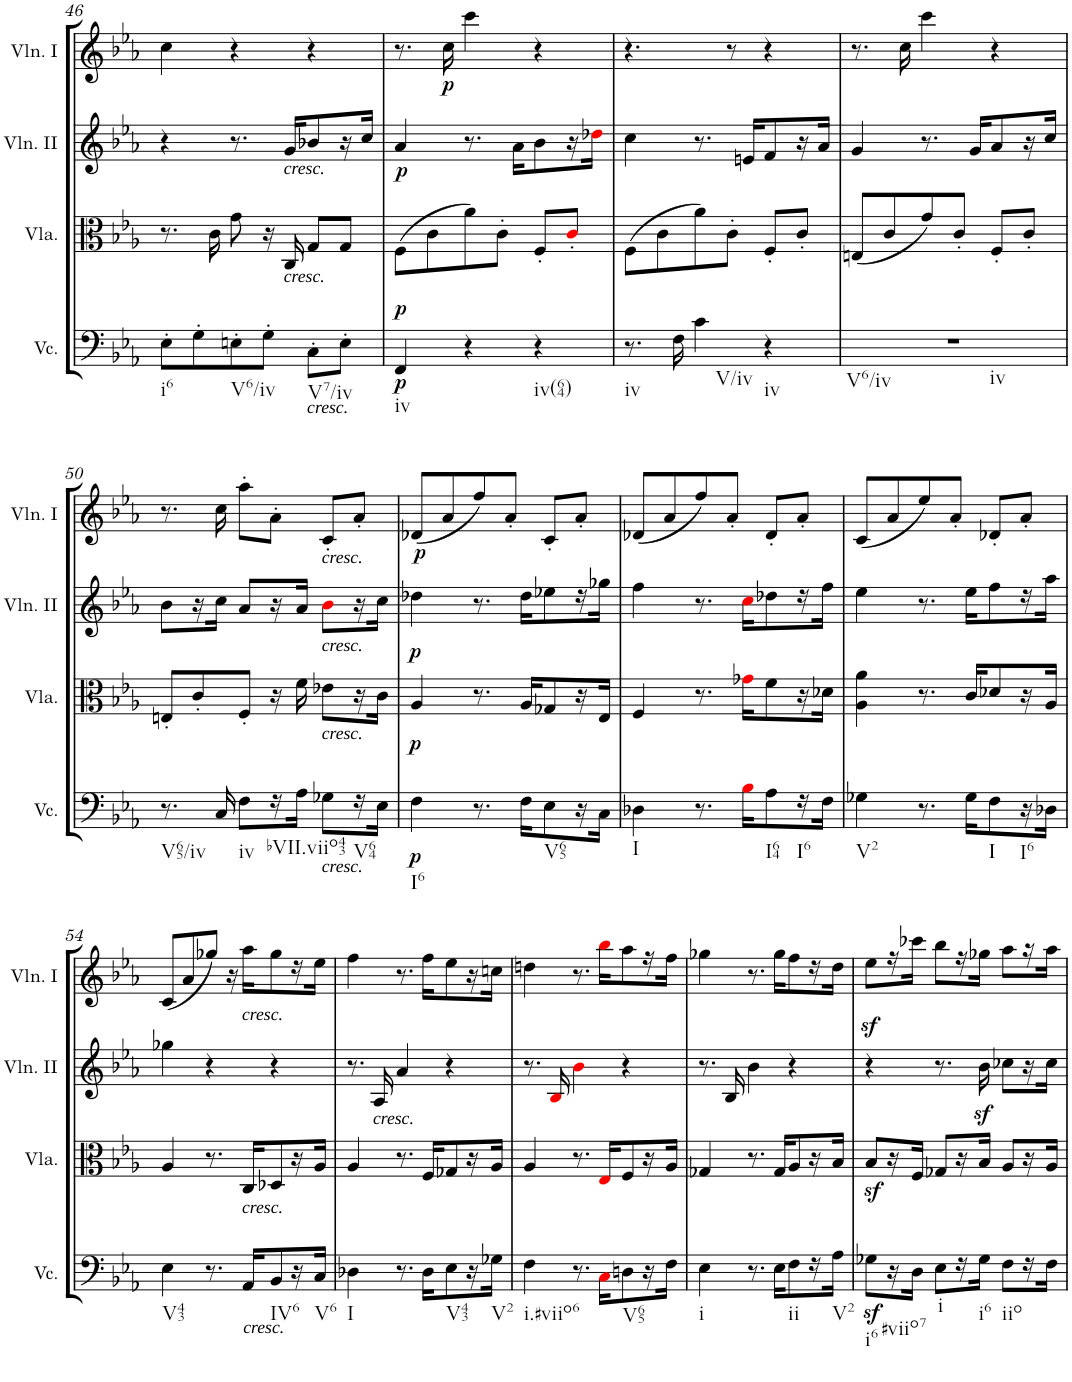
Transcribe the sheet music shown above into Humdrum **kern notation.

**kern	**dynam	**kern	**dynam	**kern	**dynam	**kern	**dynam
*part4	*part4	*part3	*part3	*part2	*part2	*part1	*part1
*staff4	*staff4	*staff3	*staff3	*staff2	*staff2	*staff1	*staff1
*I"Violoncello	*	*I"Viola	*	*I"Violin II	*	*I"Violin I	*
*I'Vc.	*	*I'Vla.	*	*I'Vln. II	*	*I'Vln. I	*
!!LO:PB:g=z
*clefF4	*	*clefC3	*	*clefG2	*	*clefG2	*
*k[b-e-a-]	*	*k[b-e-a-]	*	*k[b-e-a-]	*	*k[b-e-a-]	*
*E-:	*	*E-:	*	*E-:	*	*E-:	*
*M3/4	*	*M3/4	*	*M3/4	*	*M3/4	*
=46	=46	=46	=46	=46	=46	=46	=46
!LO:TX:b:t=i6	!	!	!	!	!	!	!
8E-'\L	.	8.r	.	4r	.	4cc\	.
8G'\	.	.	.	.	.	.	.
.	.	16c\	.	.	.	.	.
!LO:TX:b:t=V6/iv	!	!	!	!	!	!	!
8En'\	.	8g\	.	8.r	.	4r	.
8G'\J	.	16r	.	.	.	.	.
!	!	!	!	!LO:TX:b:i:t=cresc.	!	!	!
!	!	!LO:TX:b:i:t=cresc.	!	!	!	!	!
.	.	16C/	.	16g/KL	.	.	.
!LO:TX:b:i:t=cresc.	!	!	!	!	!	!	!
!LO:TX:b:t=V7/iv	!	!	!	!	!	!	!
8C'\L	.	8G/L	.	8b-X/	.	4r	.
8E'\J	.	8G/J	.	16r	.	.	.
.	.	.	.	16cc/JJ	.	.	.
=47	=47	=47	=47	=47	=47	=47	=47
!LO:TX:b:t=iv	!	!	!	!	!	!	!
!	!LO:DY:b	!	!	!	!	!	!
!	!LO:DY:n=1:a	!	!	!	!LO:DY:b	!	!
4FF/	p p	(8F\L	.	4a-/	p	8.r	.
.	.	8c\	.	.	.	.	.
!	!	!	!	!	!	!	!LO:DY:b
.	.	.	.	.	.	16cc\	p
4r	.	8a-\)	.	8.r	.	4ccc\	.
.	.	8c'\J	.	.	.	.	.
.	.	.	.	16a-\KL	.	.	.
!LO:TX:b:t=iv(64)	!	!	!	!	!	!	!
4r	.	8F'/L	.	8b-\	.	4r	.
.	.	8c'i/J	.	16r	.	.	.
.	.	.	.	16dd-Xi\JJ	.	.	.
=48	=48	=48	=48	=48	=48	=48	=48
!LO:TX:b:t=iv	!	!	!	!	!	!	!
8.r	.	(8F\L	.	4cc\	.	4.r	.
.	.	8c\	.	.	.	.	.
16F\	.	.	.	.	.	.	.
!LO:TX:b:t=V/iv	!	!	!	!	!	!	!
4c\	.	8a-\)	.	8.r	.	.	.
.	.	8c'\J	.	.	.	8r	.
.	.	.	.	16en/KL	.	.	.
!LO:TX:b:t=iv	!	!	!	!	!	!	!
4r	.	8F'/L	.	8f/	.	4r	.
.	.	8c'/J	.	16r	.	.	.
.	.	.	.	16a-/JJ	.	.	.
=49	=49	=49	=49	=49	=49	=49	=49
!LO:TX:b:t=V6/iv	!	!	!	!	!	!	!
!LO:TX:b:t=iv	!	!	!	!	!	!	!
2.r	.	(8En/L	.	4g/	.	8.r	.
.	.	8c/	.	.	.	.	.
.	.	.	.	.	.	16cc\	.
.	.	8g/)	.	8.r	.	4ccc\	.
.	.	8c'/J	.	.	.	.	.
.	.	.	.	16g/KL	.	.	.
.	.	8F'/L	.	8a-/	.	4r	.
.	.	8c'/J	.	16r	.	.	.
.	.	.	.	16cc/JJ	.	.	.
!!LO:LB:g=z
=50	=50	=50	=50	=50	=50	=50	=50
!LO:TX:b:t=V65/iv	!	!	!	!	!	!	!
8.r	.	8En'/L	.	8b-\L	.	8.r	.
.	.	8c'/	.	16r	.	.	.
16C/	.	.	.	16cc\JJ	.	16cc\	.
!LO:TX:b:t=iv	!	!	!	!	!	!	!
8F\L	.	8F'/J	.	8a-/L	.	8aa-'\L	.
16r	.	16r	.	16r	.	8a-'\J	.
16A-\JJ	.	16f\	.	16a-/JJ	.	.	.
!	!	!	!	!	!	!LO:TX:b:i:t=cresc.	!
!	!	!	!	!LO:TX:b:i:t=cresc.	!	!	!
!	!	!LO:TX:b:i:t=cresc.	!	!	!	!	!
!LO:TX:b:i:t=cresc.	!	!	!	!	!	!	!
!LO:TX:b:t=bVII.viio43	!	!	!	!	!	!	!
8G-X\L	.	8e-X\L	.	8b-i\L	.	8c'/L	.
!LO:TX:b:t=V64	!	!	!	!	!	!	!
16r	.	16r	.	16r	.	8a-'/J	.
16E-\JJ	.	16c\JJ	.	16cc\JJ	.	.	.
=51	=51	=51	=51	=51	=51	=51	=51
!LO:TX:b:t=I6	!	!	!	!	!	!	!
!	!LO:DY:b	!	!LO:DY:b	!	!LO:DY:b	!	!LO:DY:b
4F\	p	4A-/	p	4dd-X\	p	(8d-X/L	p
.	.	.	.	.	.	8a-/	.
8.r	.	8.r	.	8.r	.	8ff/)	.
.	.	.	.	.	.	8a-'/J	.
16F\KL	.	16A-/KL	.	16dd-\KL	.	.	.
!LO:TX:b:t=V65	!	!	!	!	!	!	!
8E-\	.	8G-X/	.	8ee-X\	.	8c'/L	.
16r	.	16r	.	16r	.	8a-'/J	.
16C\JJ	.	16E-/JJ	.	16gg-X\JJ	.	.	.
=52	=52	=52	=52	=52	=52	=52	=52
!LO:TX:b:t=I	!	!	!	!	!	!	!
4D-X\	.	4F/	.	4ff\	.	(8d-X/L	.
.	.	.	.	.	.	8a-/	.
8.r	.	8.r	.	8.r	.	8ff/)	.
.	.	.	.	.	.	8a-'/J	.
16B-i\KL	.	16g-Xi\KL	.	16cci\KL	.	.	.
!LO:TX:b:t=I64	!	!	!	!	!	!	!
8A-\	.	8f\	.	8dd-X\	.	8d-'/L	.
!LO:TX:b:t=I6	!	!	!	!	!	!	!
16r	.	16r	.	16r	.	8a-'/J	.
16F\JJ	.	16d-X\JJ	.	16ff\JJ	.	.	.
=53	=53	=53	=53	=53	=53	=53	=53
!LO:TX:b:t=V2	!	!	!	!	!	!	!
4G-X\	.	4A-\ 4a-\	.	4ee-\	.	(8c/L	.
.	.	.	.	.	.	8a-/	.
8.r	.	8.r	.	8.r	.	8ee-/)	.
.	.	.	.	.	.	8a-'/J	.
16G-\KL	.	16c/KL	.	16ee-\KL	.	.	.
!LO:TX:b:t=I	!	!	!	!	!	!	!
8F\	.	8d-X/	.	8ff\	.	8d-X'/L	.
!LO:TX:b:t=I6	!	!	!	!	!	!	!
16r	.	16r	.	16r	.	8a-'/J	.
16D-X\JJ	.	16A-/JJ	.	16aa-\JJ	.	.	.
!!LO:LB:g=z
=54	=54	=54	=54	=54	=54	=54	=54
!LO:TX:b:t=V43	!	!	!	!	!	!	!
4E-\	.	4A-/	.	4gg-X\	.	(8c/L	.
.	.	.	.	.	.	8a-/	.
8.r	.	8.r	.	4r	.	8gg-X/J)	.
.	.	.	.	.	.	16r	.
!	!	!	!	!	!	!LO:TX:b:i:t=cresc.	!
!	!	!LO:TX:b:i:t=cresc.	!	!	!	!	!
!LO:TX:b:i:t=cresc.	!	!	!	!	!	!	!
16AA-/KL	.	16C/KL	.	.	.	16aa-\KL	.
!LO:TX:b:t=IV6	!	!	!	!	!	!	!
8BB-/	.	8D-X/	.	4r	.	8gg-\	.
16r	.	16r	.	.	.	16r	.
!LO:TX:b:t=V6	!	!	!	!	!	!	!
16C/JJ	.	16A-/JJ	.	.	.	16ee-\JJ	.
=55	=55	=55	=55	=55	=55	=55	=55
!LO:TX:b:t=I	!	!	!	!	!	!	!
4D-X\	.	4A-/	.	8.r	.	4ff\	.
!	!	!	!	!LO:TX:b:i:t=cresc.	!	!	!
.	.	.	.	16A-/	.	.	.
8.r	.	8.r	.	4a-/	.	8.r	.
16D-\KL	.	16F/KL	.	.	.	16ff\KL	.
!LO:TX:b:t=V43	!	!	!	!	!	!	!
8E-\	.	8G-X/	.	4r	.	8ee-\	.
16r	.	16r	.	.	.	16r	.
!LO:TX:b:t=V2	!	!	!	!	!	!	!
16G-X\JJ	.	16A-/JJ	.	.	.	16ccn\JJ	.
=56	=56	=56	=56	=56	=56	=56	=56
!LO:TX:b:t=i.#viio6	!	!	!	!	!	!	!
4F\	.	4A-/	.	8.r	.	4ddn\	.
.	.	.	.	16B-i/	.	.	.
8.r	.	8.r	.	4b-i\	.	8.r	.
16Ci\KL	.	16E-i/KL	.	.	.	16bb-i\KL	.
!LO:TX:b:t=V65	!	!	!	!	!	!	!
8Dn\	.	8F/	.	4r	.	8aa-\	.
16r	.	16r	.	.	.	16r	.
16F\JJ	.	16A-/JJ	.	.	.	16ff\JJ	.
=57	=57	=57	=57	=57	=57	=57	=57
!LO:TX:b:t=i	!	!	!	!	!	!	!
4E-\	.	4G-X/	.	8.r	.	4gg-X\	.
.	.	.	.	16B-/	.	.	.
8.r	.	8.r	.	4b-\	.	8.r	.
16E-\KL	.	16G-/KL	.	.	.	16gg-\KL	.
!LO:TX:b:t=ii	!	!	!	!	!	!	!
8F\	.	8A-/	.	4r	.	8ff\	.
16r	.	16r	.	.	.	16r	.
!LO:TX:b:t=V2	!	!	!	!	!	!	!
16A-\JJ	.	16B-/JJ	.	.	.	16dd\JJ	.
=58	=58	=58	=58	=58	=58	=58	=58
!LO:TX:b:t=i6	!	!	!	!	!	!	!
!	!	!	!	!	!LO:DY:a	!	!
8G-Xz<\L	.	8B-z</L	.	4r	sf	8ee-\L	.
16r	.	16r	.	.	.	16r	.
!LO:TX:b:t=#viio7	!	!	!	!	!	!	!
16D\JJ	.	16F/JJ	.	.	.	16ccc-X\JJ	.
!LO:TX:b:t=i	!	!	!	!	!	!	!
8E-\L	.	8G-X/L	.	8.r	.	8bb-\L	.
16r	.	16r	.	.	.	16r	.
!LO:TX:b:t=i6	!	!	!	!	!	!	!
16G-\JJ	.	16B-/JJ	.	16b-z<\	.	16gg-X\JJ	.
!LO:TX:b:t=iio	!	!	!	!	!	!	!
8F\L	.	8A-/L	.	8cc-X\L	.	8aa-\L	.
16r	.	16r	.	16r	.	16r	.
16F\JJ	.	16A-/JJ	.	16cc-\JJ	.	16aa-\JJ	.
=	=	=	=	=	=	=	=
*-	*-	*-	*-	*-	*-	*-	*-
